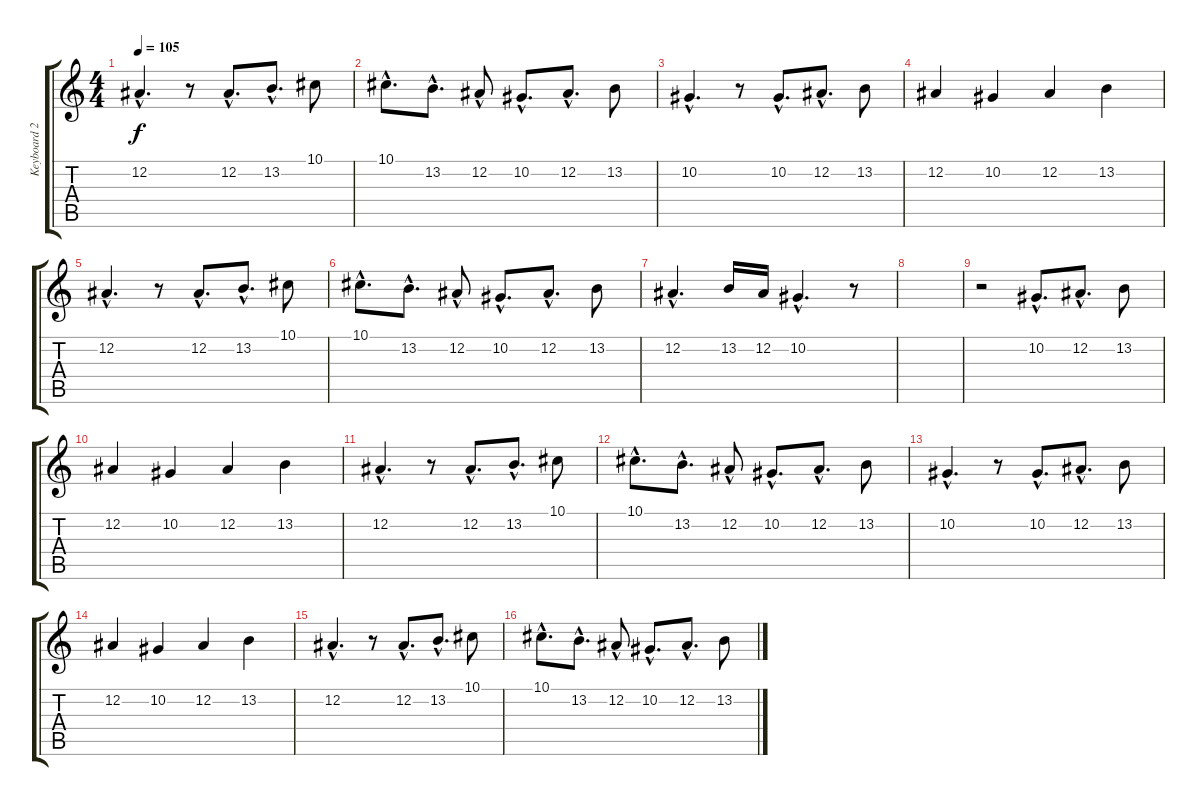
\track ("Keyboard 2 - BG" "Keyboard 2") {instrument tremolostrings}
\staff {score tabs}
\tuning (Eb4 Bb3 Gb3 Db3 Ab2 Eb2) {hide}
\ts (4 4)
\tempo 105
\clef g2
\ks c
12.2{hac}.4{d dy f} r.8 12.2{hac}.8{d} 13.2{hac}.8{d} 10.1.8 |
10.1{hac}.8{d} 13.2{hac}.8{d} 12.2{hac}.8 10.2{hac}.8{d} 12.2{hac}.8{d} 13.2.8 |
10.2{hac}.4{d} r.8 10.2{hac}.8{d} 12.2{hac}.8{d} 13.2.8 |
12.2.4 10.2.4 12.2.4 13.2.4 |
12.2{hac}.4{d} r.8 12.2{hac}.8{d} 13.2{hac}.8{d} 10.1.8 |
10.1{hac}.8{d} 13.2{hac}.8{d} 12.2{hac}.8 10.2{hac}.8{d} 12.2{hac}.8{d} 13.2.8 |
12.2{hac}.4{d} 13.2.16 12.2.16 10.2{hac}.4{d} r.8 |
|
r.2 10.2{hac}.8{d} 12.2{hac}.8{d} 13.2.8 |
12.2.4 10.2.4 12.2.4 13.2.4 |
12.2{hac}.4{d} r.8 12.2{hac}.8{d} 13.2{hac}.8{d} 10.1.8 |
10.1{hac}.8{d} 13.2{hac}.8{d} 12.2{hac}.8 10.2{hac}.8{d} 12.2{hac}.8{d} 13.2.8 |
10.2{hac}.4{d} r.8 10.2{hac}.8{d} 12.2{hac}.8{d} 13.2.8 |
12.2.4 10.2.4 12.2.4 13.2.4 |
12.2{hac}.4{d} r.8 12.2{hac}.8{d} 13.2{hac}.8{d} 10.1.8 |
10.1{hac}.8{d} 13.2{hac}.8{d} 12.2{hac}.8 10.2{hac}.8{d} 12.2{hac}.8{d} 13.2.8
